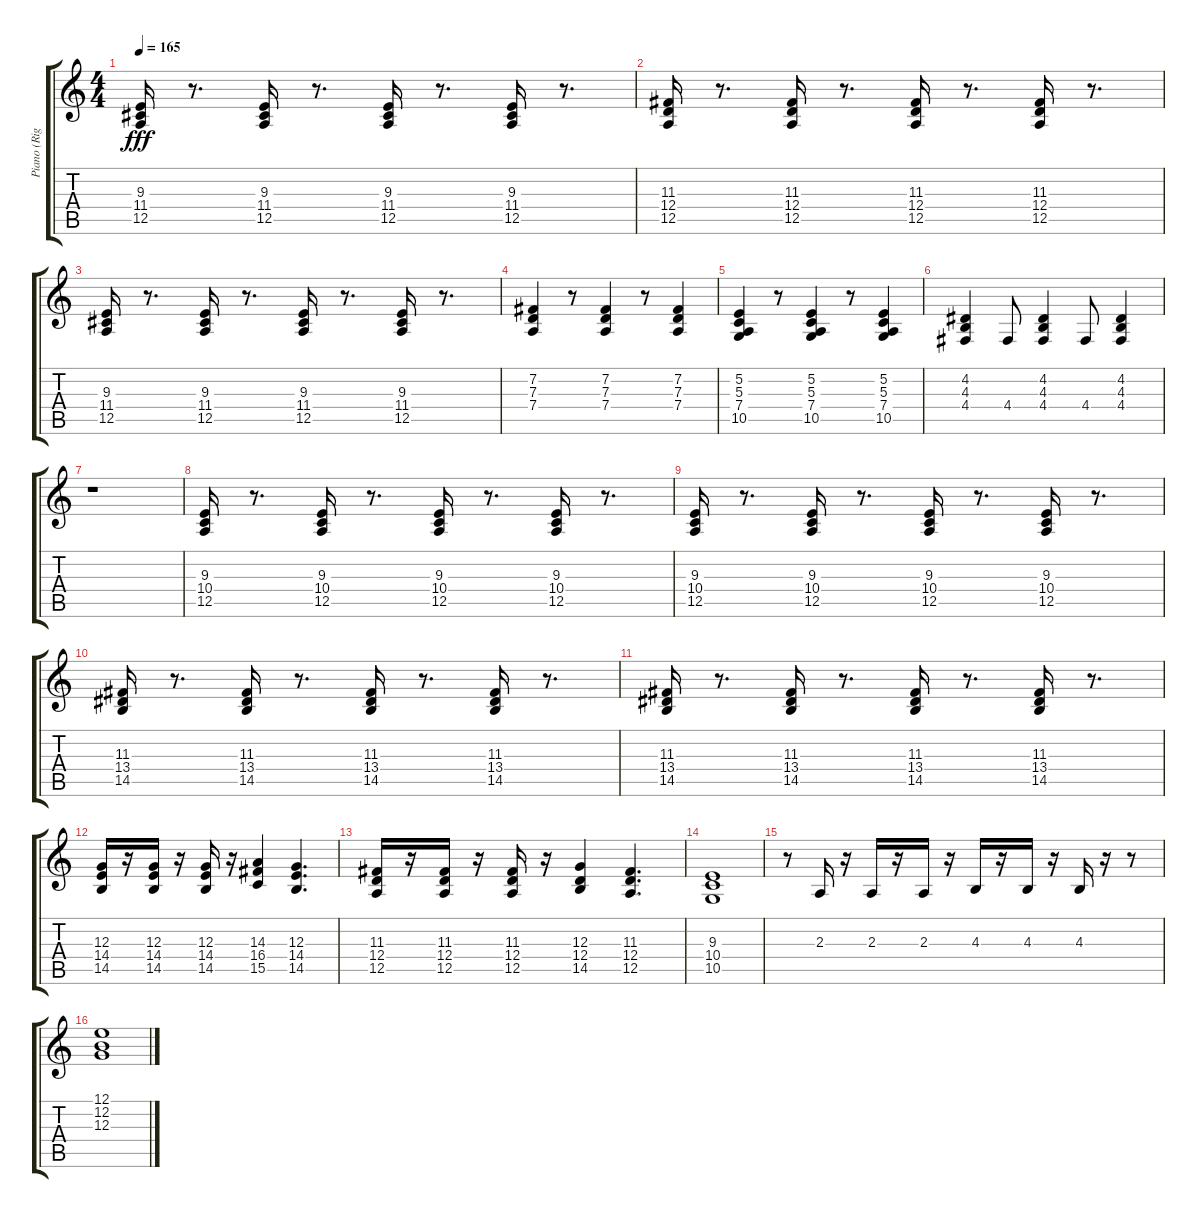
\track ("Piano (Right Hand)" "Piano (Rig") {instrument acousticgrandpiano}
\staff {score tabs}
\tuning (E4 B3 G3 D3 A2 E2) {hide}
\ts (4 4)
\tempo 165
\clef g2
\ks c
(9.3 11.4 12.5).16{dy fff} r.8{d} (9.3 11.4 12.5).16 r.8{d} (9.3 11.4 12.5).16 r.8{d} (9.3 11.4 12.5).16 r.8{d} |
(11.3 12.4 12.5).16 r.8{d} (11.3 12.4 12.5).16 r.8{d} (11.3 12.4 12.5).16 r.8{d} (11.3 12.4 12.5).16 r.8{d} |
(9.3 11.4 12.5).16 r.8{d} (9.3 11.4 12.5).16 r.8{d} (9.3 11.4 12.5).16 r.8{d} (9.3 11.4 12.5).16 r.8{d} |
(7.2 7.3 7.4).4 r.8 (7.2 7.3 7.4).4 r.8 (7.2 7.3 7.4).4 |
(5.2 5.3 7.4 10.5).4 r.8 (5.2 5.3 7.4 10.5).4 r.8 (5.2 5.3 7.4 10.5).4 |
(4.2 4.3 4.4).4 4.4.8 (4.2 4.3 4.4).4 4.4.8 (4.2 4.3 4.4).4 |
r.1 |
(9.3 10.4 12.5).16 r.8{d} (9.3 10.4 12.5).16 r.8{d} (9.3 10.4 12.5).16 r.8{d} (9.3 10.4 12.5).16 r.8{d} |
(9.3 10.4 12.5).16 r.8{d} (9.3 10.4 12.5).16 r.8{d} (9.3 10.4 12.5).16 r.8{d} (9.3 10.4 12.5).16 r.8{d} |
(11.3 13.4 14.5).16 r.8{d} (11.3 13.4 14.5).16 r.8{d} (11.3 13.4 14.5).16 r.8{d} (11.3 13.4 14.5).16 r.8{d} |
(11.3 13.4 14.5).16 r.8{d} (11.3 13.4 14.5).16 r.8{d} (11.3 13.4 14.5).16 r.8{d} (11.3 13.4 14.5).16 r.8{d} |
(12.3 14.4 14.5).16 r.16 (12.3 14.4 14.5).16 r.16 (12.3 14.4 14.5).16 r.16 (14.3 16.4 15.5).4 (12.3 14.4 14.5).4{d} |
(11.3 12.4 12.5).16 r.16 (11.3 12.4 12.5).16 r.16 (11.3 12.4 12.5).16 r.16 (12.3 12.4 14.5).4 (11.3 12.4 12.5).4{d} |
(9.3 10.4 10.5).1 |
r.8 2.3.16 r.16 2.3.16 r.16 2.3.16 r.16 4.3.16 r.16 4.3.16 r.16 4.3.16 r.16 r.8 |
(12.1 12.2 12.3).1
